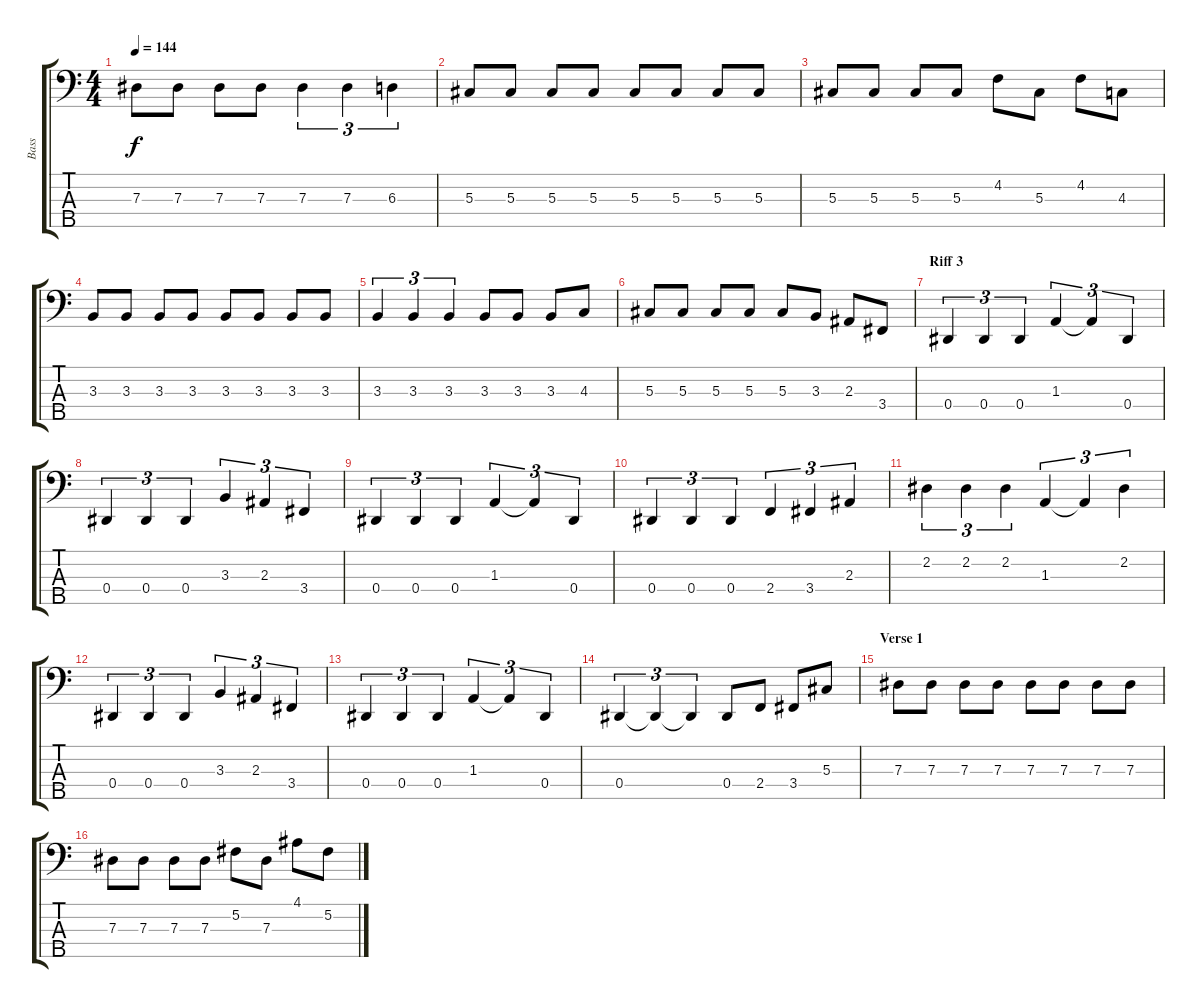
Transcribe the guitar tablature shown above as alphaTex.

\track ("Bass" "Bass") {instrument electricbasspick}
\staff {score tabs}
\tuning (Gb2 Db2 Ab1 Eb1 Bb0) {hide}
\ts (4 4)
\tempo 144
\clef f4
\ks c
7.3.8{dy f} 7.3.8 7.3.8 7.3.8 7.3.4{tu (3 2)} 7.3.4{tu (3 2)} 6.3.4{tu (3 2)} |
5.3.8 5.3.8 5.3.8 5.3.8 5.3.8 5.3.8 5.3.8 5.3.8 |
5.3.8 5.3.8 5.3.8 5.3.8 4.2.8 5.3.8 4.2.8 4.3.8 |
3.3.8 3.3.8 3.3.8 3.3.8 3.3.8 3.3.8 3.3.8 3.3.8 |
3.3.4{tu (3 2)} 3.3.4{tu (3 2)} 3.3.4{tu (3 2)} 3.3.8 3.3.8 3.3.8 4.3.8 |
5.3.8 5.3.8 5.3.8 5.3.8 5.3.8 3.3.8 2.3.8 3.4.8 |
\section ("" "Riff 3")
0.4.4{tu (3 2)} 0.4.4{tu (3 2)} 0.4.4{tu (3 2)} 1.3.4{tu (3 2)} 1.3{t}.4{tu (3 2)} 0.4.4{tu (3 2)} |
0.4.4{tu (3 2)} 0.4.4{tu (3 2)} 0.4.4{tu (3 2)} 3.3.4{tu (3 2)} 2.3.4{tu (3 2)} 3.4.4{tu (3 2)} |
0.4.4{tu (3 2)} 0.4.4{tu (3 2)} 0.4.4{tu (3 2)} 1.3.4{tu (3 2)} 1.3{t}.4{tu (3 2)} 0.4.4{tu (3 2)} |
0.4.4{tu (3 2)} 0.4.4{tu (3 2)} 0.4.4{tu (3 2)} 2.4.4{tu (3 2)} 3.4.4{tu (3 2)} 2.3.4{tu (3 2)} |
2.2.4{tu (3 2)} 2.2.4{tu (3 2)} 2.2.4{tu (3 2)} 1.3.4{tu (3 2)} 1.3{t}.4{tu (3 2)} 2.2.4{tu (3 2)} |
0.4.4{tu (3 2)} 0.4.4{tu (3 2)} 0.4.4{tu (3 2)} 3.3.4{tu (3 2)} 2.3.4{tu (3 2)} 3.4.4{tu (3 2)} |
0.4.4{tu (3 2)} 0.4.4{tu (3 2)} 0.4.4{tu (3 2)} 1.3.4{tu (3 2)} 1.3{t}.4{tu (3 2)} 0.4.4{tu (3 2)} |
0.4.4{tu (3 2)} 0.4{t}.4{tu (3 2)} 0.4{t}.4{tu (3 2)} 0.4.8 2.4.8 3.4.8 5.3.8 |
\section ("" "Verse 1")
7.3.8 7.3.8 7.3.8 7.3.8 7.3.8 7.3.8 7.3.8 7.3.8 |
7.3.8 7.3.8 7.3.8 7.3.8 5.2.8 7.3.8 4.1.8 5.2.8
